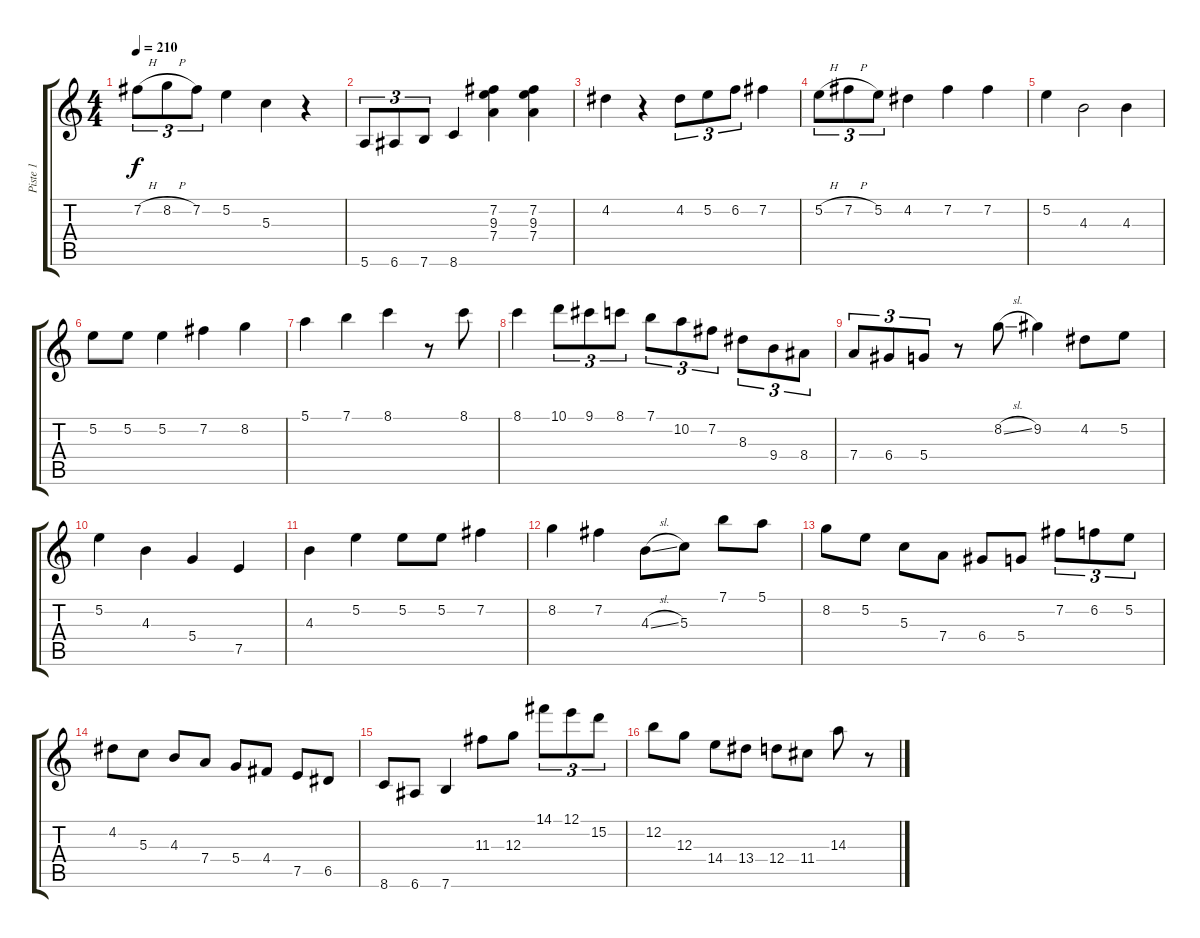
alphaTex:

\track ("Piste 1" "Piste 1") {instrument acousticguitarsteel}
\staff {score tabs}
\tuning (E4 B3 G3 D3 A2 E2) {hide}
\ts (4 4)
\tempo 210
\clef g2
\ks c
7.2{h}.8{tu (3 2) dy f} 8.2{h}.8{tu (3 2)} 7.2.8{tu (3 2)} 5.2.4 5.3.4 r.4 |
5.6.8{tu (3 2)} 6.6.8{tu (3 2)} 7.6.8{tu (3 2)} 8.6.4 (7.2 9.3 7.4).4 (7.2 9.3 7.4).4 |
4.2.4 r.4 4.2.8{tu (3 2)} 5.2.8{tu (3 2)} 6.2.8{tu (3 2)} 7.2.4 |
5.2{h}.8{tu (3 2)} 7.2{h}.8{tu (3 2)} 5.2.8{tu (3 2)} 4.2.4 7.2.4 7.2.4 |
5.2.4 4.3.2 4.3.4 |
5.2.8 5.2.8 5.2.4 7.2.4 8.2.4 |
5.1.4 7.1.4 8.1.4 r.8 8.1.8 |
8.1.4 10.1.8{tu (3 2)} 9.1.8{tu (3 2)} 8.1.8{tu (3 2)} 7.1.8{tu (3 2)} 10.2.8{tu (3 2)} 7.2.8{tu (3 2)} 8.3.8{tu (3 2)} 9.4.8{tu (3 2)} 8.4.8{tu (3 2)} |
7.4.8{tu (3 2)} 6.4.8{tu (3 2)} 5.4.8{tu (3 2)} r.8 8.2{sl}.8 9.2.4 4.2.8 5.2.8 |
5.2.4 4.3.4 5.4.4 7.5.4 |
4.3.4 5.2.4 5.2.8 5.2.8 7.2.4 |
8.2.4 7.2.4 4.3{sl}.8 5.3.8 7.1.8 5.1.8 |
8.2.8 5.2.8 5.3.8 7.4.8 6.4.8 5.4.8 7.2.8{tu (3 2)} 6.2.8{tu (3 2)} 5.2.8{tu (3 2)} |
4.2.8 5.3.8 4.3.8 7.4.8 5.4.8 4.4.8 7.5.8 6.5.8 |
8.6.8 6.6.8 7.6.4 11.3.8 12.3.8 14.1.8{tu (3 2)} 12.1.8{tu (3 2)} 15.2.8{tu (3 2)} |
12.2.8 12.3.8 14.4.8 13.4.8 12.4.8 11.4.8 14.3.8 r.8
